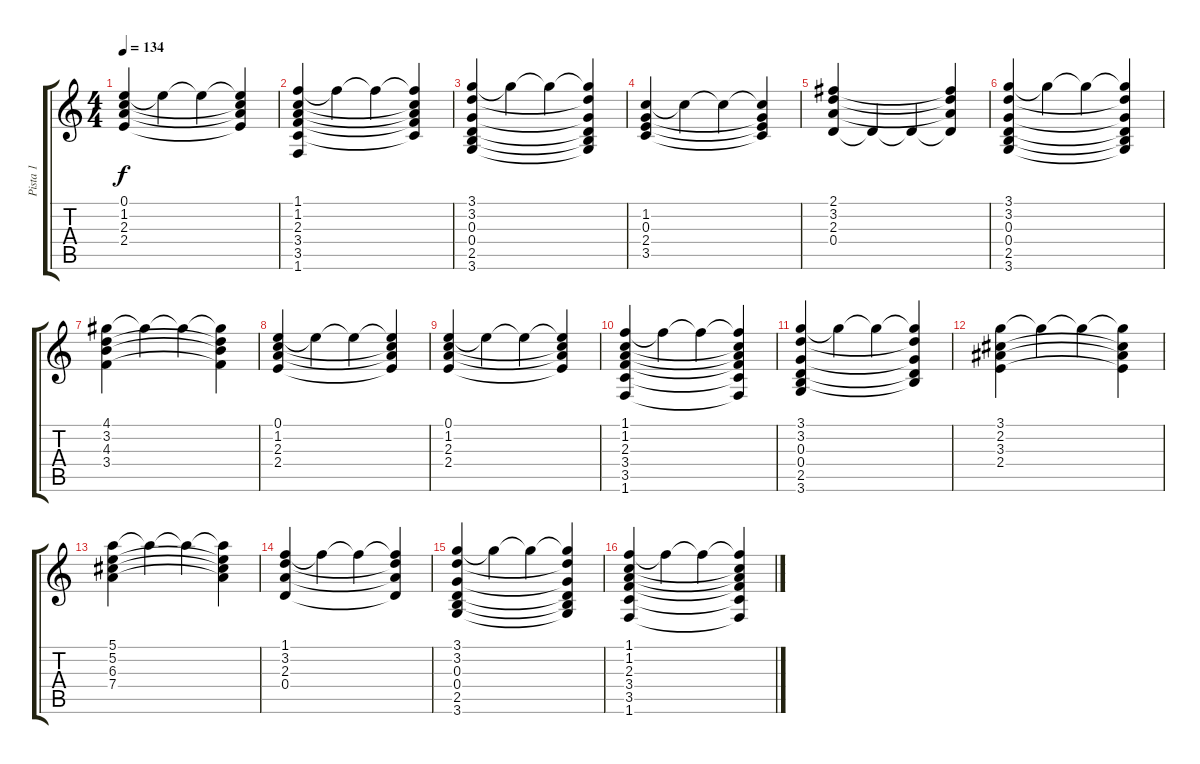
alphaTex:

\track ("Pista 1" "Pista 1") {instrument acousticguitarnylon}
\staff {score tabs}
\tuning (E4 B3 G3 D3 A2 E2) {hide}
\ts (4 4)
\tempo 134
\clef g2
\ks c
(0.1 1.2 2.3 2.4).4{dy f} 0.1{t}.4 0.1{t}.4 (0.1{t} 1.2{t} 2.3{t} 2.4{t}).4 |
(1.1 1.2 2.3 3.4 3.5 1.6).4 1.1{t}.4 1.1{t}.4 (1.1{t} 1.2{t} 2.3{t} 3.4{t} 3.5{t}).4 |
(3.1 3.2 0.3 0.4 2.5 3.6).4 3.1{t}.4 3.1{t}.4 (3.1{t} 3.2{t} 0.3{t} 0.4{t} 2.5{t} 3.6{t}).4 |
(1.2 0.3 2.4 3.5).4 1.2{t}.4 1.2{t}.4 (1.2{t} 0.3{t} 2.4{t} 3.5{t}).4 |
(2.1 3.2 2.3 0.4).4 0.4{t}.4 0.4{t}.4 (2.1{t} 3.2{t} 2.3{t} 0.4{t}).4 |
(3.1 3.2 0.3 0.4 2.5 3.6).4 3.1{t}.4 3.1{t}.4 (3.1{t} 3.2{t} 0.3{t} 0.4{t} 2.5{t} 3.6{t}).4 |
(4.1 3.2 4.3 3.4).4 4.1{t}.4 4.1{t}.4 (4.1{t} 3.2{t} 4.3{t} 3.4{t}).4 |
(0.1 1.2 2.3 2.4).4 0.1{t}.4 0.1{t}.4 (0.1{t} 1.2{t} 2.3{t} 2.4{t}).4 |
(0.1 1.2 2.3 2.4).4 0.1{t}.4 0.1{t}.4 (0.1{t} 1.2{t} 2.3{t} 2.4{t}).4 |
(1.1 1.2 2.3 3.4 3.5 1.6).4 1.1{t}.4 1.1{t}.4 (1.1{t} 1.2{t} 2.3{t} 3.4{t} 3.5{t} 1.6{t}).4 |
(3.1 3.2 0.3 0.4 2.5 3.6).4 3.1{t}.4 3.1{t}.4 (3.1{t} 3.2{t} 0.3{t} 0.4{t} 2.5{t}).4 |
(3.1 2.2 3.3 2.4).4 3.1{t}.4 3.1{t}.4 (3.1{t} 2.2{t} 3.3{t} 2.4{t}).4 |
(5.1 5.2 6.3 7.4).4 5.1{t}.4 5.1{t}.4 (5.1{t} 5.2{t} 6.3{t} 7.4{t}).4 |
(1.1 3.2 2.3 0.4).4 1.1{t}.4 1.1{t}.4 (1.1{t} 3.2{t} 2.3{t} 0.4{t}).4 |
(3.1 3.2 0.3 0.4 2.5 3.6).4 3.1{t}.4 3.1{t}.4 (3.1{t} 3.2{t} 0.3{t} 0.4{t} 2.5{t} 3.6{t}).4 |
(1.1 1.2 2.3 3.4 3.5 1.6).4 1.1{t}.4 1.1{t}.4 (1.1{t} 1.2{t} 2.3{t} 3.4{t} 3.5{t} 1.6{t}).4
